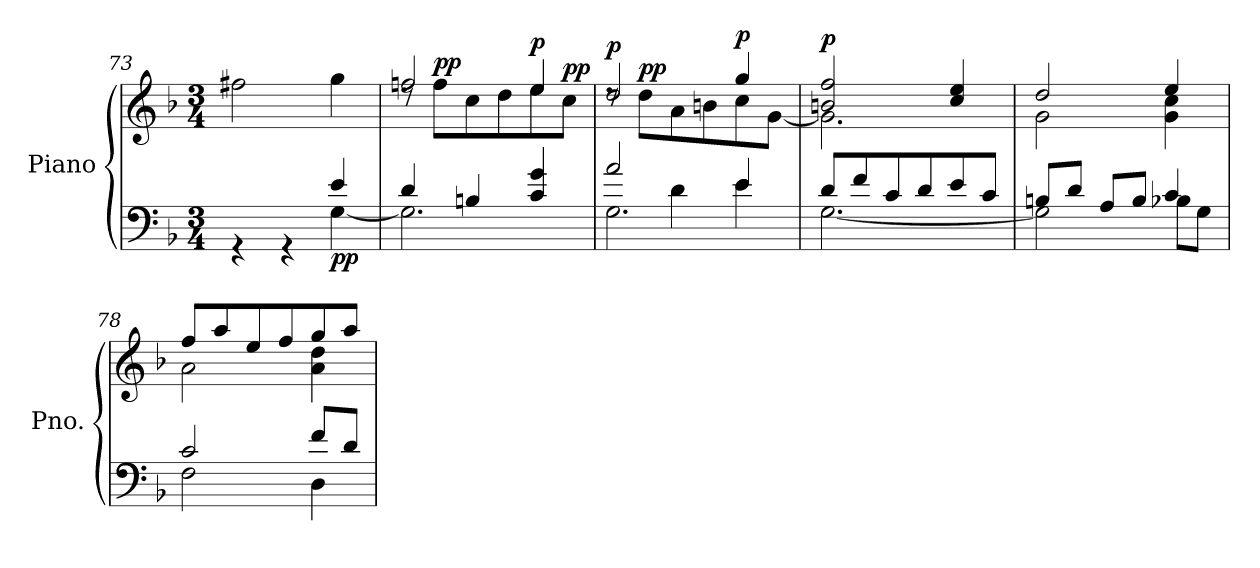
**kern	**kern	**dynam
*part1	*part1	*part1
*staff2	*staff1	*staff1/2
*I"Piano	*	*
*I'Pno.	*	*
*clefF4	*clefG2	*
*k[b-]	*k[b-]	*
*M3/4	*M3/4	*
=73	=73	=73
*^	*	*
4rGG	2ryy	2ff#X\	.
4rGG	.	.	.
!	!	!	!LO:DY:b=2
4e/	[4G\	4gg\	pp
=74	=74	=74	=74
*	*	*^	*
4d/	2.G\]	2ffn/	8rdd	.
!	!	!	!	!LO:DY:a
.	.	.	8ff\L	pp
4Bn/	.	.	8cc\	.
.	.	.	8dd\	.
!	!	!	!	!LO:DY:a
4c/ 4g/	.	4ee/	8ee\	p
!	!	!	!	!LO:DY:a
.	.	.	8cc\J	pp
=75	=75	=75	=75	=75
*	*^	*	*	*
!	!	!	!	!	!LO:DY:a
2a/	2.G\	4rFFFyy	2dd/	8rdd	p
!	!	!	!	!	!LO:DY:a
.	.	.	.	8dd\L	pp
.	.	4d\	.	8a\	.
.	.	.	.	8bn\	.
!	!	!	!	!	!LO:DY:a
4e/	.	4e\	4gg/	8cc\	p
.	.	.	.	[8g\J	.
*	*v	*v	*	*	*
=76	=76	=76	=76	=76
!	!	!	!	!LO:DY:a
8d/L	[2.G\	2bn/ 2ff/	2.g\]	p
8f/	.	.	.	.
8c/	.	.	.	.
8d/	.	.	.	.
8e/	.	4cc/ 4ee/	.	.
8c/J	.	.	.	.
!!LO:PB:g=z	!!
=77	=77	=77	=77	=77
8Bn/L	2G\]	2dd/	2g\	.
8d/J	.	.	.	.
8A/L	.	.	.	.
8B/J	.	.	.	.
4c/	8B-X\L	4ee/	4g\ 4cc\	.
.	8G\J	.	.	.
=78	=78	=78	=78	=78
2c/	2F\	8ff/L	2a\	.
.	.	8aa/	.	.
.	.	8ee/	.	.
.	.	8ff/	.	.
8f/L	4D\	8gg/	4a\ 4dd\	.
8d/J	.	8aa/J	.	.
*v	*v	*	*	*
*	*v	*v	*
=	=	=
*-	*-	*-
